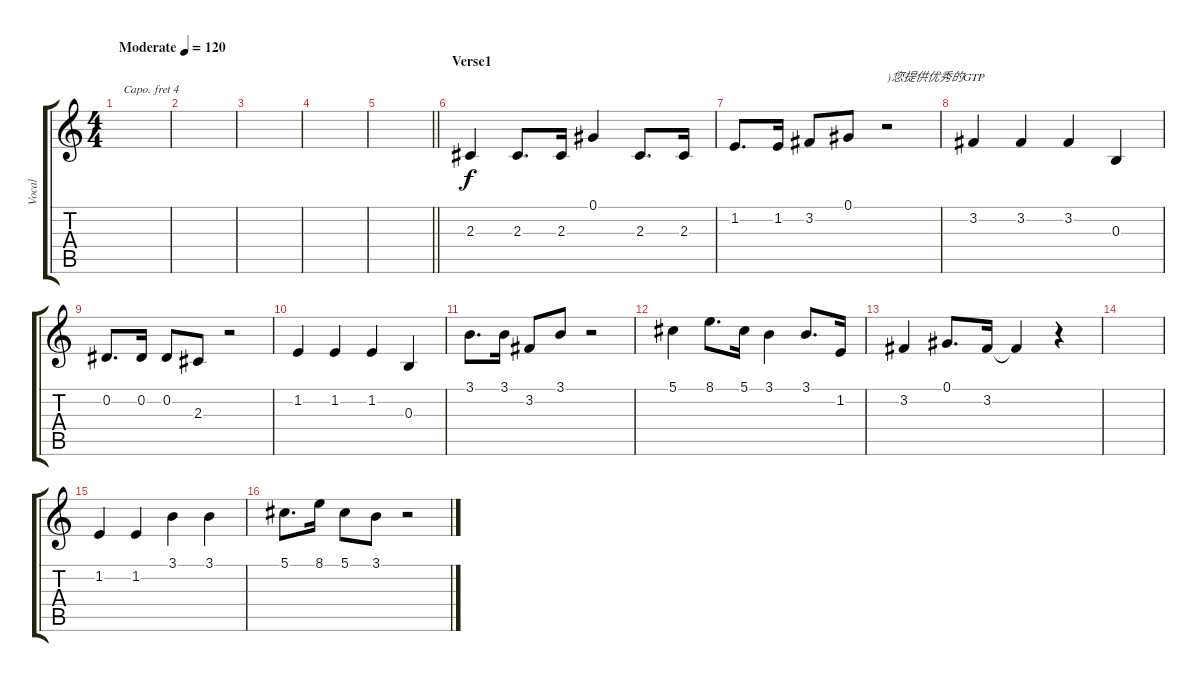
\track ("Vocal" "Vocal") {instrument harmonica}
\staff {score tabs}
\capo 4
\tuning (E4 B3 G3 D3 A2 E2) {hide}
\ts (4 4)
\tempo (120 "Moderate")
\clef g2
\ks c
|
|
|
|
\barLineRight lightlight
|
\section ("" "Verse1")
2.3.4 2.3.8{d} 2.3.16 0.1.4 2.3.8{d} 2.3.16 |
1.2.8{d} 1.2.16 3.2.8 0.1.8 r.2{txt ")您提供优秀的GTP"} |
3.2.4 3.2.4 3.2.4 0.3.4 |
0.2.8{d} 0.2.16 0.2.8 2.3.8 r.2 |
1.2.4 1.2.4 1.2.4 0.3.4 |
3.1.8{d} 3.1.16 3.2.8 3.1.8 r.2 |
5.1.4 8.1.8{d} 5.1.16 3.1.4 3.1.8{d} 1.2.16 |
3.2.4 0.1.8{d} 3.2.16 3.2{t}.4 r.4 |
|
1.2.4 1.2.4 3.1.4 3.1.4 |
5.1.8{d} 8.1.16 5.1.8 3.1.8 r.2
